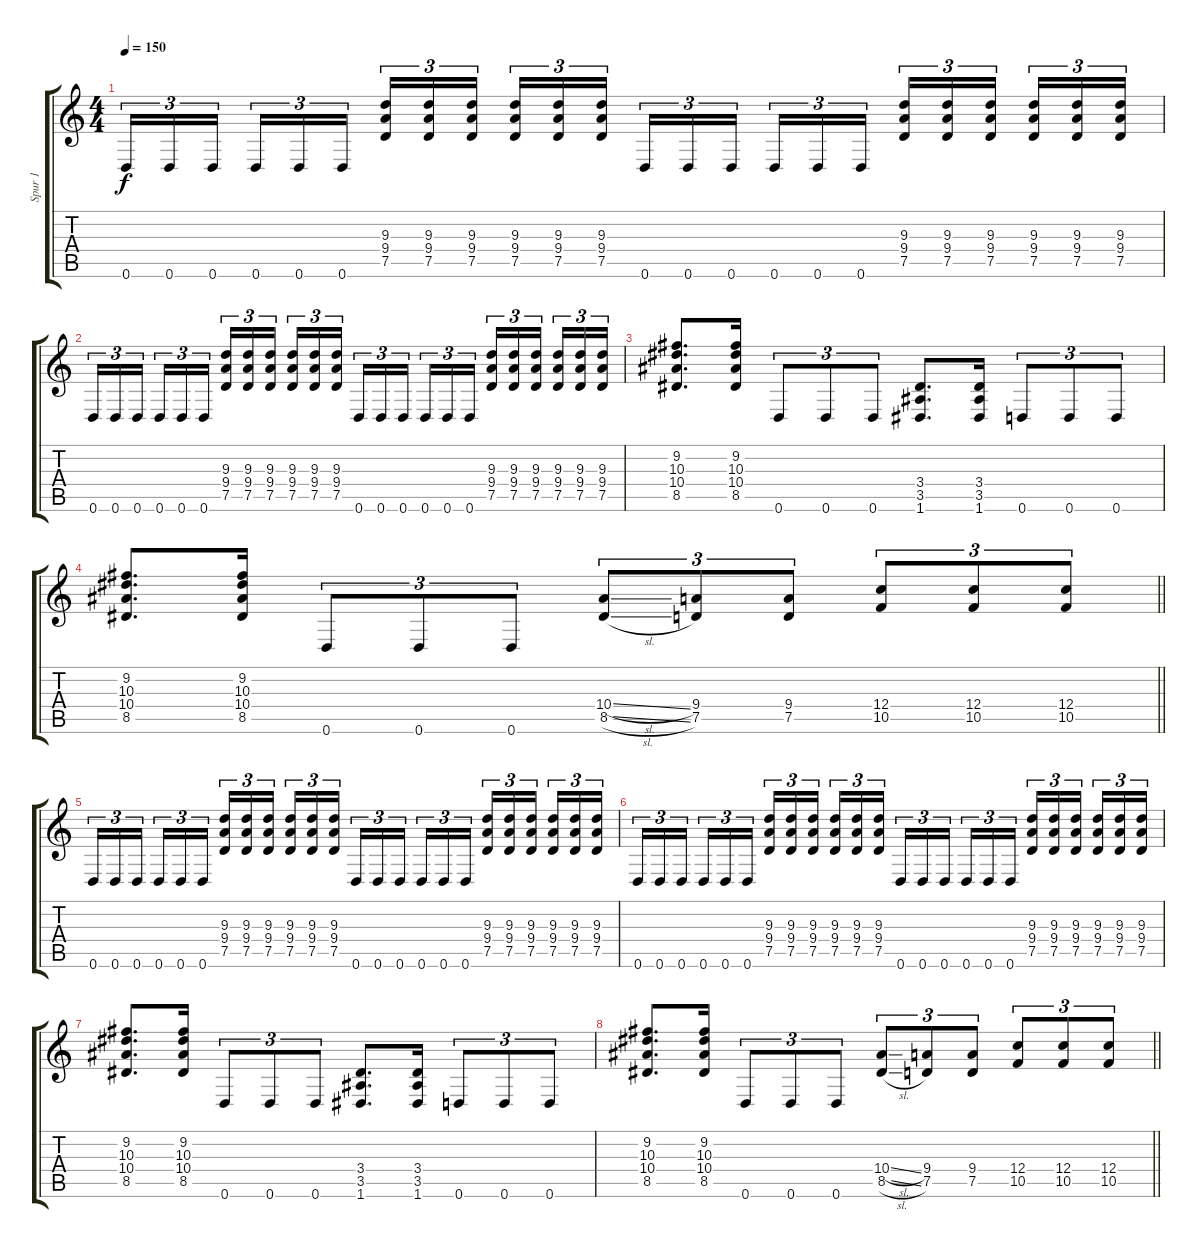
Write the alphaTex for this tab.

\track ("Spur 1" "Spur 1") {instrument distortionguitar}
\staff {score tabs}
\tuning (D4 A3 F3 C3 G2 D2) {hide}
\ts (4 4)
\tempo 150
\clef g2
\ks c
0.6.16{tu (3 2) dy f} 0.6.16{tu (3 2)} 0.6.16{tu (3 2) beam splitsecondary} 0.6.16{tu (3 2)} 0.6.16{tu (3 2)} 0.6.16{tu (3 2)} (9.3 9.4 7.5).16{tu (3 2)} (9.3 9.4 7.5).16{tu (3 2)} (9.3 9.4 7.5).16{tu (3 2) beam splitsecondary} (9.3 9.4 7.5).16{tu (3 2)} (9.3 9.4 7.5).16{tu (3 2)} (9.3 9.4 7.5).16{tu (3 2)} 0.6.16{tu (3 2)} 0.6.16{tu (3 2)} 0.6.16{tu (3 2) beam splitsecondary} 0.6.16{tu (3 2)} 0.6.16{tu (3 2)} 0.6.16{tu (3 2)} (9.3 9.4 7.5).16{tu (3 2)} (9.3 9.4 7.5).16{tu (3 2)} (9.3 9.4 7.5).16{tu (3 2) beam splitsecondary} (9.3 9.4 7.5).16{tu (3 2)} (9.3 9.4 7.5).16{tu (3 2)} (9.3 9.4 7.5).16{tu (3 2)} |
0.6.16{tu (3 2)} 0.6.16{tu (3 2)} 0.6.16{tu (3 2) beam splitsecondary} 0.6.16{tu (3 2)} 0.6.16{tu (3 2)} 0.6.16{tu (3 2)} (9.3 9.4 7.5).16{tu (3 2)} (9.3 9.4 7.5).16{tu (3 2)} (9.3 9.4 7.5).16{tu (3 2) beam splitsecondary} (9.3 9.4 7.5).16{tu (3 2)} (9.3 9.4 7.5).16{tu (3 2)} (9.3 9.4 7.5).16{tu (3 2)} 0.6.16{tu (3 2)} 0.6.16{tu (3 2)} 0.6.16{tu (3 2) beam splitsecondary} 0.6.16{tu (3 2)} 0.6.16{tu (3 2)} 0.6.16{tu (3 2)} (9.3 9.4 7.5).16{tu (3 2)} (9.3 9.4 7.5).16{tu (3 2)} (9.3 9.4 7.5).16{tu (3 2) beam splitsecondary} (9.3 9.4 7.5).16{tu (3 2)} (9.3 9.4 7.5).16{tu (3 2)} (9.3 9.4 7.5).16{tu (3 2)} |
(9.2 10.3 10.4 8.5).8{d} (9.2 10.3 10.4 8.5).16 0.6.8{tu (3 2)} 0.6.8{tu (3 2)} 0.6.8{tu (3 2)} (3.4 3.5 1.6).8{d} (3.4 3.5 1.6).16 0.6.8{tu (3 2)} 0.6.8{tu (3 2)} 0.6.8{tu (3 2)} |
\barLineRight lightlight
(9.2 10.3 10.4 8.5).8{d} (9.2 10.3 10.4 8.5).16 0.6.8{tu (3 2)} 0.6.8{tu (3 2)} 0.6.8{tu (3 2)} (10.4{sl} 8.5{sl}).8{tu (3 2)} (9.4 7.5).8{tu (3 2)} (9.4 7.5).8{tu (3 2)} (12.4 10.5).8{tu (3 2)} (12.4 10.5).8{tu (3 2)} (12.4 10.5).8{tu (3 2)} |
0.6.16{tu (3 2)} 0.6.16{tu (3 2)} 0.6.16{tu (3 2) beam splitsecondary} 0.6.16{tu (3 2)} 0.6.16{tu (3 2)} 0.6.16{tu (3 2)} (9.3 9.4 7.5).16{tu (3 2)} (9.3 9.4 7.5).16{tu (3 2)} (9.3 9.4 7.5).16{tu (3 2) beam splitsecondary} (9.3 9.4 7.5).16{tu (3 2)} (9.3 9.4 7.5).16{tu (3 2)} (9.3 9.4 7.5).16{tu (3 2)} 0.6.16{tu (3 2)} 0.6.16{tu (3 2)} 0.6.16{tu (3 2) beam splitsecondary} 0.6.16{tu (3 2)} 0.6.16{tu (3 2)} 0.6.16{tu (3 2)} (9.3 9.4 7.5).16{tu (3 2)} (9.3 9.4 7.5).16{tu (3 2)} (9.3 9.4 7.5).16{tu (3 2) beam splitsecondary} (9.3 9.4 7.5).16{tu (3 2)} (9.3 9.4 7.5).16{tu (3 2)} (9.3 9.4 7.5).16{tu (3 2)} |
0.6.16{tu (3 2)} 0.6.16{tu (3 2)} 0.6.16{tu (3 2) beam splitsecondary} 0.6.16{tu (3 2)} 0.6.16{tu (3 2)} 0.6.16{tu (3 2)} (9.3 9.4 7.5).16{tu (3 2)} (9.3 9.4 7.5).16{tu (3 2)} (9.3 9.4 7.5).16{tu (3 2) beam splitsecondary} (9.3 9.4 7.5).16{tu (3 2)} (9.3 9.4 7.5).16{tu (3 2)} (9.3 9.4 7.5).16{tu (3 2)} 0.6.16{tu (3 2)} 0.6.16{tu (3 2)} 0.6.16{tu (3 2) beam splitsecondary} 0.6.16{tu (3 2)} 0.6.16{tu (3 2)} 0.6.16{tu (3 2)} (9.3 9.4 7.5).16{tu (3 2)} (9.3 9.4 7.5).16{tu (3 2)} (9.3 9.4 7.5).16{tu (3 2) beam splitsecondary} (9.3 9.4 7.5).16{tu (3 2)} (9.3 9.4 7.5).16{tu (3 2)} (9.3 9.4 7.5).16{tu (3 2)} |
(9.2 10.3 10.4 8.5).8{d} (9.2 10.3 10.4 8.5).16 0.6.8{tu (3 2)} 0.6.8{tu (3 2)} 0.6.8{tu (3 2)} (3.4 3.5 1.6).8{d} (3.4 3.5 1.6).16 0.6.8{tu (3 2)} 0.6.8{tu (3 2)} 0.6.8{tu (3 2)} |
\barLineRight lightlight
(9.2 10.3 10.4 8.5).8{d} (9.2 10.3 10.4 8.5).16 0.6.8{tu (3 2)} 0.6.8{tu (3 2)} 0.6.8{tu (3 2)} (10.4{sl} 8.5{sl}).8{tu (3 2)} (9.4 7.5).8{tu (3 2)} (9.4 7.5).8{tu (3 2)} (12.4 10.5).8{tu (3 2)} (12.4 10.5).8{tu (3 2)} (12.4 10.5).8{tu (3 2)}
